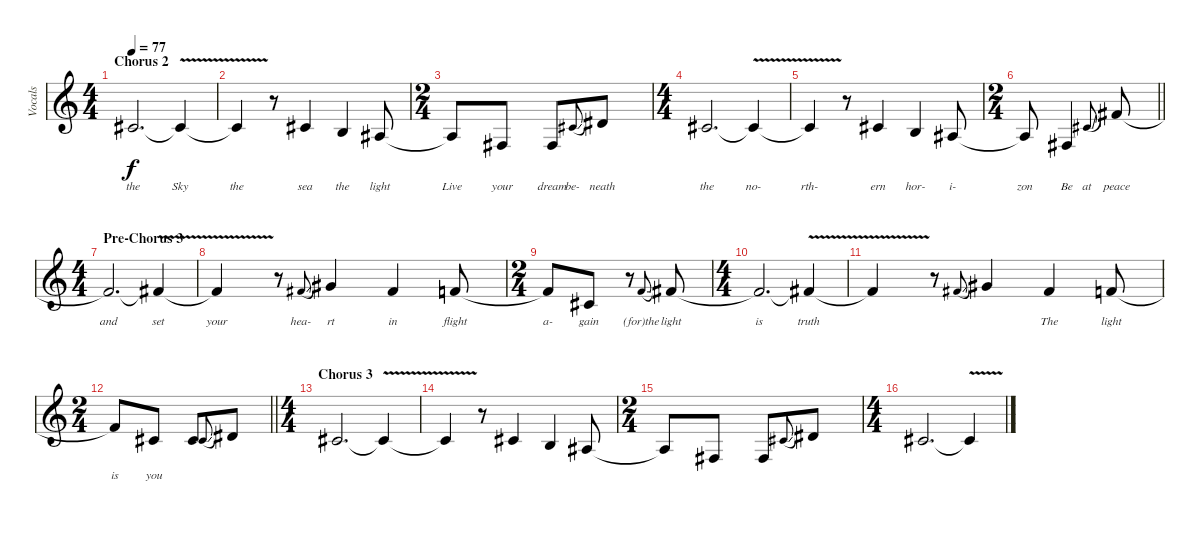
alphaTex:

\track ("Vocals" "Vocals") {instrument tenorsax}
\staff {score}
\tuning (E4 B3 G3 D3 A2 E2) {hide}
\ts (4 4)
\section ("" "Chorus 2")
\tempo 77
\clef g2
\ks c
6.3.2{d lyrics (0 "the") lyrics (1 "") lyrics (2 "") lyrics (3 "") lyrics (4 "") dy f} 6.3{v t}.4{lyrics (0 "Sky") lyrics (1 "") lyrics (2 "") lyrics (3 "") lyrics (4 "")} |
6.3{v t}.4{lyrics (0 "the") lyrics (1 "") lyrics (2 "") lyrics (3 "") lyrics (4 "")} r.8 6.3.4{lyrics (0 "sea") lyrics (1 "") lyrics (2 "") lyrics (3 "") lyrics (4 "")} 4.3.4{lyrics (0 "the") lyrics (1 "") lyrics (2 "") lyrics (3 "") lyrics (4 "")} 3.3.8{lyrics (0 "light") lyrics (1 "") lyrics (2 "") lyrics (3 "") lyrics (4 "")} |
\ts (2 4)
3.3{t}.8{lyrics (0 "Live") lyrics (1 "") lyrics (2 "") lyrics (3 "") lyrics (4 "")} 4.4.8{lyrics (0 "your") lyrics (1 "") lyrics (2 "") lyrics (3 "") lyrics (4 "")} 4.4.8{lyrics (0 "dream") lyrics (1 "") lyrics (2 "") lyrics (3 "") lyrics (4 "")} 6.3{sl}.8{lyrics (0 "be-") lyrics (1 "") lyrics (2 "") lyrics (3 "") lyrics (4 "") gr onbeat} 8.3.8{lyrics (0 "neath") lyrics (1 "") lyrics (2 "") lyrics (3 "") lyrics (4 "")} |
\ts (4 4)
6.3.2{d lyrics (0 "the") lyrics (1 "") lyrics (2 "") lyrics (3 "") lyrics (4 "")} 6.3{v t}.4{lyrics (0 "no-") lyrics (1 "") lyrics (2 "") lyrics (3 "") lyrics (4 "")} |
6.3{v t}.4{lyrics (0 "rth-") lyrics (1 "") lyrics (2 "") lyrics (3 "") lyrics (4 "")} r.8 6.3.4{lyrics (0 "ern") lyrics (1 "") lyrics (2 "") lyrics (3 "") lyrics (4 "")} 4.3.4{lyrics (0 "hor-") lyrics (1 "") lyrics (2 "") lyrics (3 "") lyrics (4 "")} 3.3.8{lyrics (0 "i-") lyrics (1 "") lyrics (2 "") lyrics (3 "") lyrics (4 "")} |
\ts (2 4)
\barLineRight lightlight
3.3{t}.8{lyrics (0 "zon") lyrics (1 "") lyrics (2 "") lyrics (3 "") lyrics (4 "")} 4.4.4{lyrics (0 "Be") lyrics (1 "") lyrics (2 "") lyrics (3 "") lyrics (4 "")} 6.3{sl}.8{lyrics (0 "at") lyrics (1 "") lyrics (2 "") lyrics (3 "") lyrics (4 "") gr onbeat} 11.3.8{lyrics (0 "peace") lyrics (1 "") lyrics (2 "") lyrics (3 "") lyrics (4 "")} |
\ts (4 4)
\section ("" "Pre-Chorus 3")
11.3{t}.2{d lyrics (0 "and") lyrics (1 "") lyrics (2 "") lyrics (3 "") lyrics (4 "")} 11.3{v t}.4{lyrics (0 "set") lyrics (1 "") lyrics (2 "") lyrics (3 "") lyrics (4 "")} |
11.3{t}.4{lyrics (0 "your") lyrics (1 "") lyrics (2 "") lyrics (3 "") lyrics (4 "")} r.8 11.3{sl}.8{lyrics (0 "hea-") lyrics (1 "") lyrics (2 "") lyrics (3 "") lyrics (4 "") gr onbeat} 13.3.4{lyrics (0 "rt") lyrics (1 "") lyrics (2 "") lyrics (3 "") lyrics (4 "")} 11.3.4{lyrics (0 "in") lyrics (1 "") lyrics (2 "") lyrics (3 "") lyrics (4 "")} 10.3.8{lyrics (0 "flight") lyrics (1 "") lyrics (2 "") lyrics (3 "") lyrics (4 "")} |
\ts (2 4)
10.3{t}.8{lyrics (0 "a-") lyrics (1 "") lyrics (2 "") lyrics (3 "") lyrics (4 "")} 6.3.8{lyrics (0 "gain") lyrics (1 "") lyrics (2 "") lyrics (3 "") lyrics (4 "")} r.8 10.3{sl}.8{lyrics (0 "(for)the") lyrics (1 "") lyrics (2 "") lyrics (3 "") lyrics (4 "") gr onbeat} 11.3.8{lyrics (0 "light") lyrics (1 "") lyrics (2 "") lyrics (3 "") lyrics (4 "")} |
\ts (4 4)
11.3{t}.2{d lyrics (0 "is") lyrics (1 "") lyrics (2 "") lyrics (3 "") lyrics (4 "")} 11.3{v t}.4{lyrics (0 "truth") lyrics (1 "") lyrics (2 "") lyrics (3 "") lyrics (4 "")} |
11.3{t}.4{lyrics (0 "") lyrics (1 "") lyrics (2 "") lyrics (3 "") lyrics (4 "")} r.8 11.3{sl}.8{lyrics (0 "") lyrics (1 "") lyrics (2 "") lyrics (3 "") lyrics (4 "") gr onbeat} 13.3.4{lyrics (0 "") lyrics (1 "") lyrics (2 "") lyrics (3 "") lyrics (4 "")} 11.3.4{lyrics (0 "The") lyrics (1 "") lyrics (2 "") lyrics (3 "") lyrics (4 "")} 10.3.8{lyrics (0 "light") lyrics (1 "") lyrics (2 "") lyrics (3 "") lyrics (4 "")} |
\ts (2 4)
\barLineRight lightlight
10.3{t}.8{lyrics (0 "is") lyrics (1 "") lyrics (2 "") lyrics (3 "") lyrics (4 "")} 6.3.8{lyrics (0 "you") lyrics (1 "") lyrics (2 "") lyrics (3 "") lyrics (4 "")} 6.3.8 6.3{sl}.8{gr onbeat} 8.3.8 |
\ts (4 4)
\section ("" "Chorus 3")
6.3.2{d} 6.3{v t}.4 |
6.3{v t}.4 r.8 6.3.4 4.3.4 3.3.8 |
\ts (2 4)
3.3{t}.8 4.4.8 4.4.8 6.3{sl}.8{gr onbeat} 8.3.8 |
\ts (4 4)
6.3.2{d} 6.3{v t}.4
